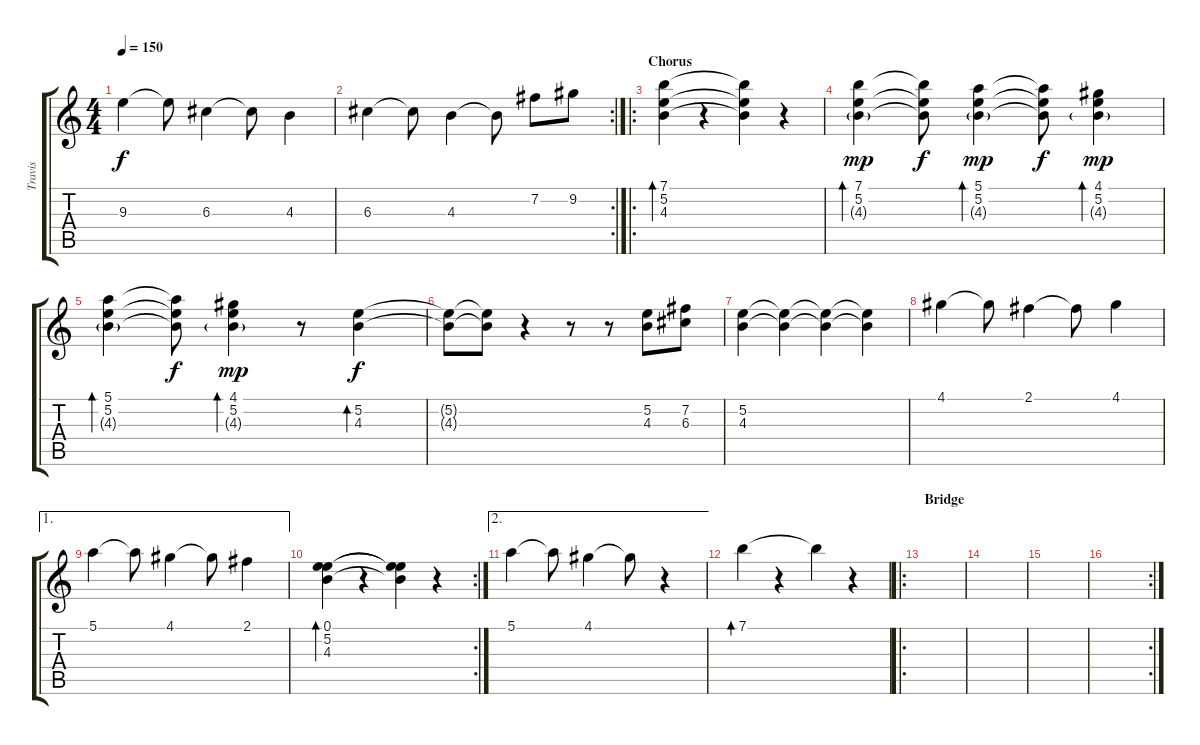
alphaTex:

\track ("Travis" "Travis") {instrument distortionguitar}
\staff {score tabs}
\tuning (E4 B3 G3 D3 A2 E2) {hide}
\ts (4 4)
\tempo 150
\clef g2
\ks c
9.3.4{dy f} 9.3{t}.8 6.3.4 6.3{t}.8 4.3.4 |
\rc 2
6.3.4 6.3{t}.8 4.3.4 4.3{t}.8 7.2.8 9.2.8 |
\ro
\section ("" "Chorus")
(7.1 5.2 4.3).4{bd 240} r.4 (7.1{t} 5.2{t} 4.3{t}).4 r.4 |
(7.1 5.2 4.3{g}).4{bd 120 dy mp} (7.1{t} 5.2{t} 4.3{t}).8{dy f} (5.1 5.2 4.3{g}).4{bd 120 dy mp} (5.1{t} 5.2{t} 4.3{t}).8{dy f} (4.1 5.2 4.3{g}).4{bd 120 dy mp} |
(5.1 5.2 4.3{g}).4{bd 120} (5.1{t} 5.2{t} 4.3{t}).8{dy f} (4.1 5.2 4.3{g}).4{bd 120 dy mp} r.8 (5.2 4.3).4{bd 120 dy f} |
(5.2{t} 4.3{t}).8 (5.2{t} 4.3{t}).8 r.4 r.8 r.8 (5.2 4.3).8 (7.2 6.3).8 |
(5.2 4.3).4 (5.2{t} 4.3{t}).4 (5.2{t} 4.3{t}).4 (5.2{t} 4.3{t}).4 |
4.1.4 4.1{t}.8 2.1.4 2.1{t}.8 4.1.4 |
\ae 1
5.1.4 5.1{t}.8 4.1.4 4.1{t}.8 2.1.4 |
\rc 2
(0.1 5.2 4.3).4{bd 60} r.4 (0.1{t} 5.2{t} 4.3{t}).4 r.4 |
\ae 2
5.1.4 5.1{t}.8 4.1.4 4.1{t}.8 r.4 |
7.1.4{bd 60} r.4 7.1{t}.4 r.4 |
\ro
\section ("" "Bridge")
|
|
|
\rc 2
